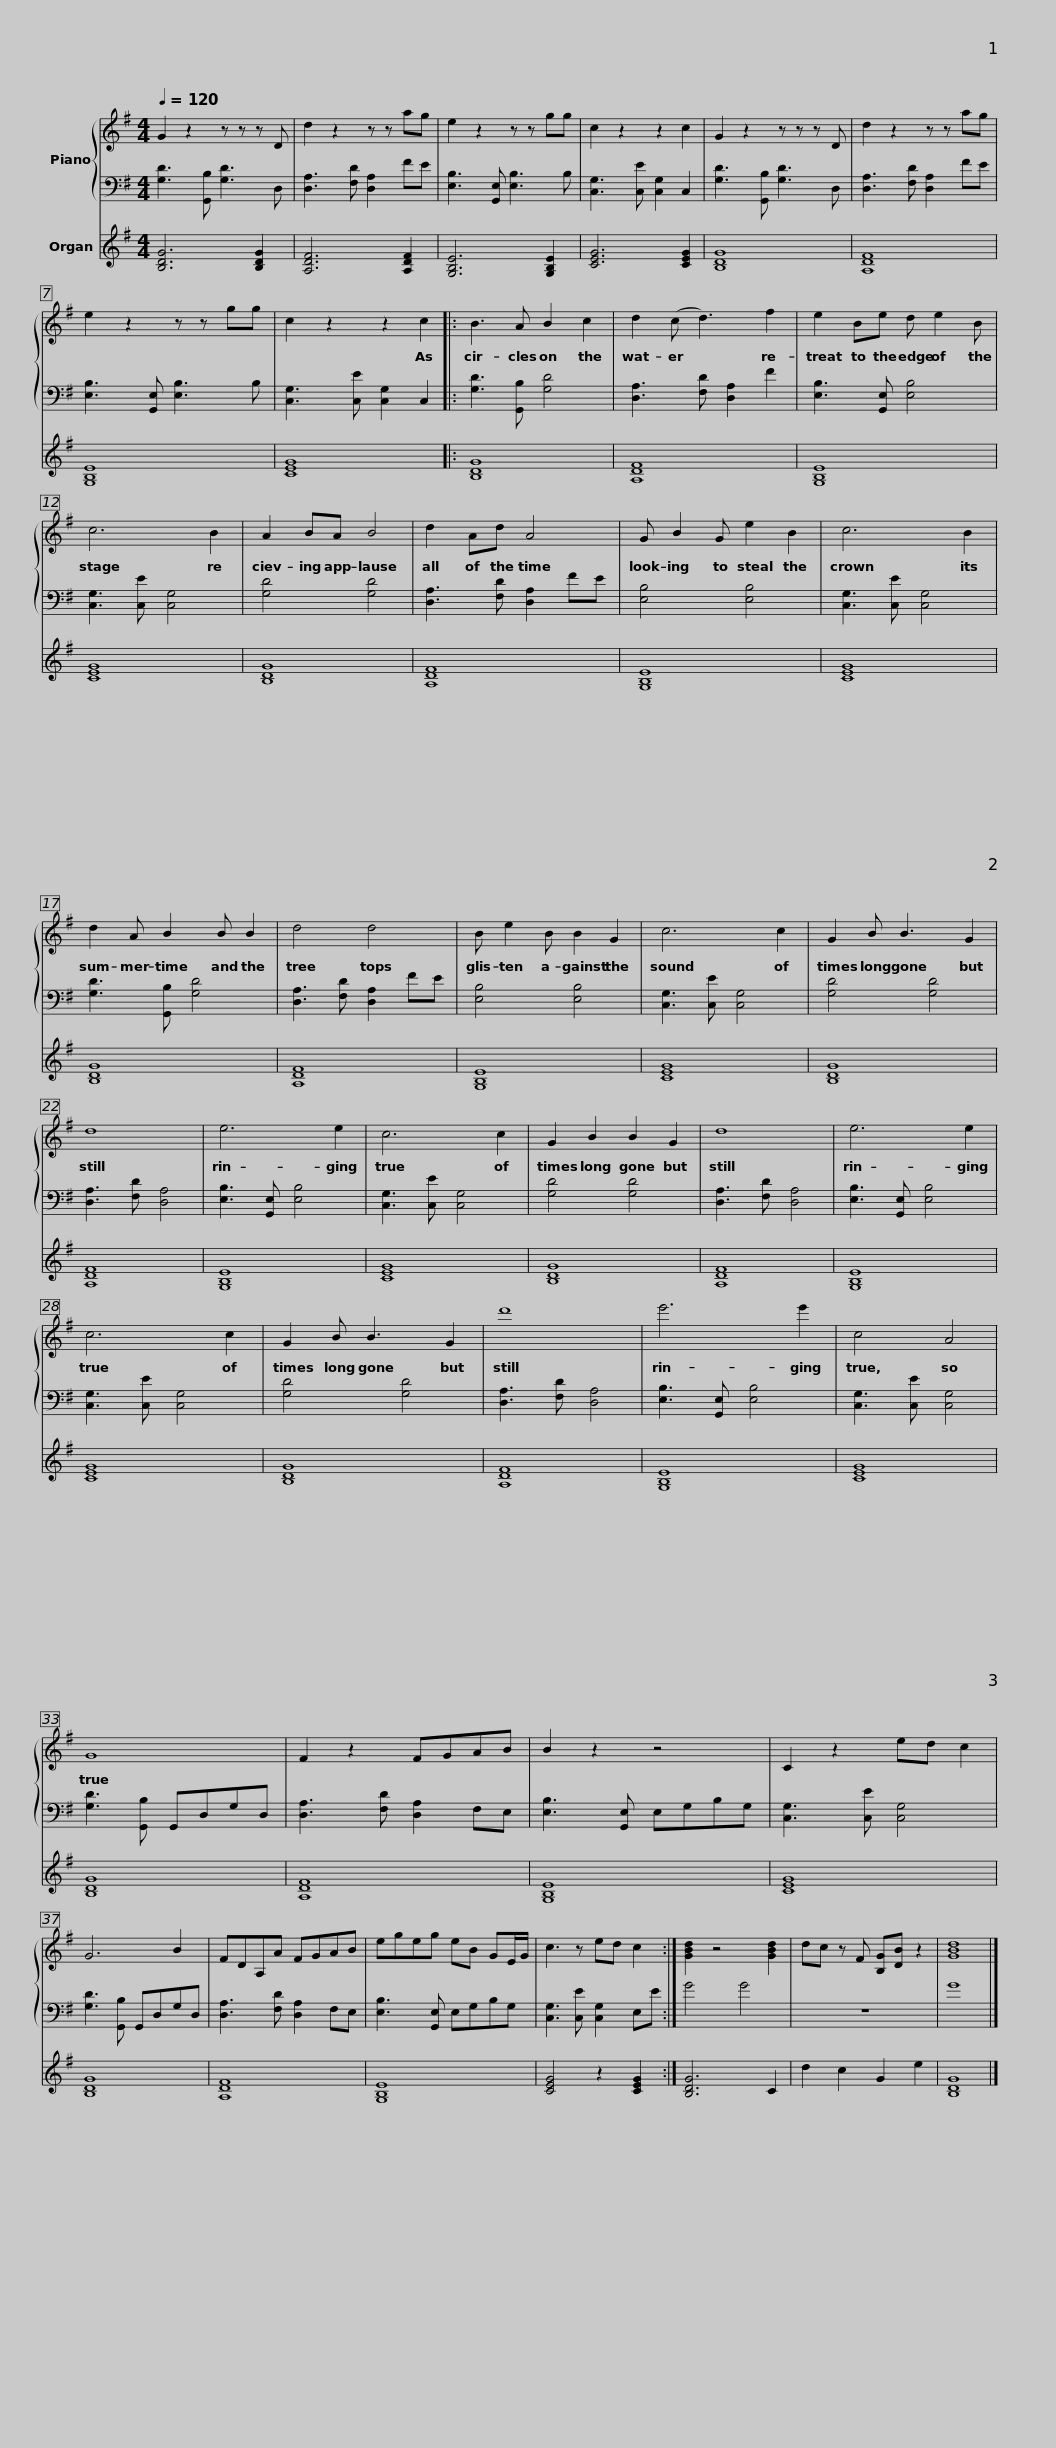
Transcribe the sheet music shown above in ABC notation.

X:1
%%score { 1 | 2 } 3
L:1/8
Q:1/4=120
M:4/4
I:linebreak $
K:G
V:1 treble
V:2 bass
V:3 treble
V:1
 G2 z2 z z z D | d2 z2 z z ag | e2 z2 z z gg | c2 z2 z2 c2 | G2 z2 z z z D |$ %5
 d2 z2 z z ag | e2 z2 z z gg | c2 z2 z2 c2 |: B3 A B2 c2 | d2 (c d3) f2 |$ %10
 e2 Be d e2 B | c6 B2 | A2 BA B4 | d2 Ad A4 |$ G B2 G e2 B2 | %15
 c6 B2 | d2 A B2 B B2 | d4 d4 |$ B e2 B B2 G2 | c6 c2 | %20
 G2 B B3 G2 | d8 | e6 e2 | c6 c2 |$ G2 B2 B2 G2 | %25
 d8 | e6 e2 | c6 c2 | G2 B B3 G2 | d'8 |$ %30
 e'6 e'2 | c4 A4 | G8 | F2 z2 FGAB | B2 z2 z4 | %35
 C2 z2 ed c2 |$ G6 B2 | FDA,A FGAB | egeg eB GE/G/ | c3 z ed c2 :| %40
 [GBd]2 z4 [GBd]2 |$ dc z F [B,G][DB] z2 | [GBd]8 |] %43
V:2
 [G,D]3 [G,,B,] [G,D]3 D, | [D,A,]3 [F,D] [D,A,]2 FE | [E,B,]3 [G,,E,] [E,B,]3 B, | [C,G,]3 [C,E] [C,G,]2 C,2 | [G,D]3 [G,,B,] [G,D]3 D, |$ %5
 [D,A,]3 [F,D] [D,A,]2 FE | [E,B,]3 [G,,E,] [E,B,]3 B, | [C,G,]3 [C,E] [C,G,]2 C,2 |: [G,D]3 [G,,B,] [G,D]4 | [D,A,]3 [F,D] [D,A,]2 F2 |$ %10
 [E,B,]3 [G,,E,] [E,B,]4 | [C,G,]3 [C,E] [C,G,]4 | [G,D]4 [G,D]4 | [D,A,]3 [F,D] [D,A,]2 FE |$ [E,B,]4 [E,B,]4 | %15
 [C,G,]3 [C,E] [C,G,]4 | [G,D]3 [G,,B,] [G,D]4 | [D,A,]3 [F,D] [D,A,]2 FE |$ [E,B,]4 [E,B,]4 | [C,G,]3 [C,E] [C,G,]4 | %20
 [G,D]4 [G,D]4 | [D,A,]3 [F,D] [D,A,]4 | [E,B,]3 [G,,E,] [E,B,]4 | [C,G,]3 [C,E] [C,G,]4 |$ [G,D]4 [G,D]4 | %25
 [D,A,]3 [F,D] [D,A,]4 | [E,B,]3 [G,,E,] [E,B,]4 | [C,G,]3 [C,E] [C,G,]4 | [G,D]4 [G,D]4 | [D,A,]3 [F,D] [D,A,]4 |$ %30
 [E,B,]3 [G,,E,] [E,B,]4 | [C,G,]3 [C,E] [C,G,]4 | [G,D]3 [G,,B,] G,,D,G,D, | [D,A,]3 [F,D] [D,A,]2 F,E, | [E,B,]3 [G,,E,] E,G,B,G, | %35
 [C,G,]3 [C,E] [C,G,]4 |$ [G,D]3 [G,,B,] G,,D,G,D, | [D,A,]3 [F,D] [D,A,]2 F,E, | [E,B,]3 [G,,E,] E,G,B,G, | [C,G,]3 [C,E] [C,G,]2 E,E :| %40
 G4 G4 |$ z8 | G8 |] %43
V:3
 [B,DG]6 [B,DG]2 | [A,DF]6 [A,DF]2 | [G,B,E]6 [G,B,E]2 | [CEG]6 [CEG]2 | [B,DG]8 |$ %5
 [A,DF]8 | [G,B,E]8 | [CEG]8 |: [B,DG]8 | [A,DF]8 |$ %10
 [G,B,E]8 | [CEG]8 | [B,DG]8 | [A,DF]8 |$ [G,B,E]8 | %15
 [CEG]8 | [B,DG]8 | [A,DF]8 |$ [G,B,E]8 | [CEG]8 | %20
 [B,DG]8 | [A,DF]8 | [G,B,E]8 | [CEG]8 |$ [B,DG]8 | %25
 [A,DF]8 | [G,B,E]8 | [CEG]8 | [B,DG]8 | [A,DF]8 |$ %30
 [G,B,E]8 | [CEG]8 | [B,DG]8 | [A,DF]8 | [G,B,E]8 | %35
 [CEG]8 |$ [B,DG]8 | [A,DF]8 | [G,B,E]8 | [CEG]4 z2 [CEG]2 :| %40
 [B,DG]6 C2 |$ d2 c2 G2 e2 | [B,DG]8 |] %43
